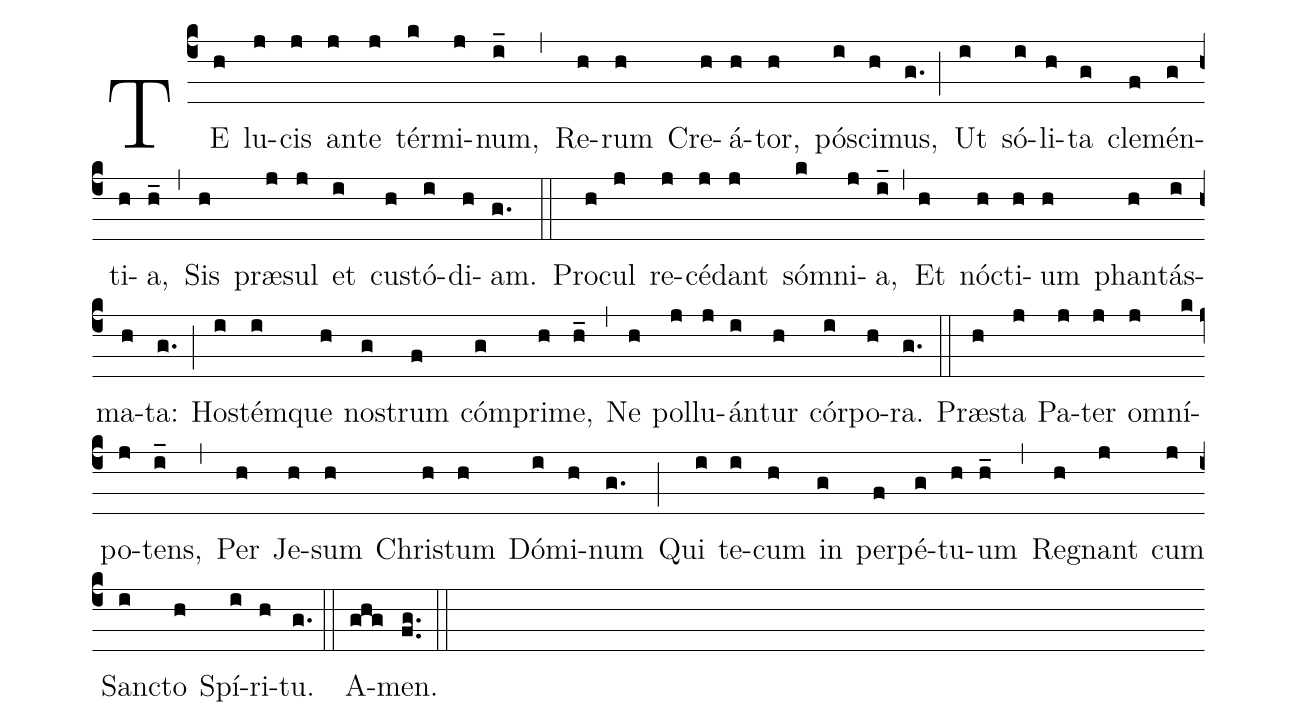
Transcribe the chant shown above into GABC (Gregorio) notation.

%%
(c4)
TE(h) lu(j)cis(j) an(j)te(j) tér(k)mi(j)num,(i_) (,)
Re(h)rum(h) Cre(h)á(h)tor,(h) pó(i)sci(h)mus,(g.) (;)
Ut(i) só(i)li(h)ta(g) cle(f)mén(g)ti(h)a,(h_) (,)
Sis(h) præ(j)sul(j) et(i) cu(h)stó(i)di(h)am.(g.) (::)

Pro(h)cul(j) re(j)cé(j)dant(j) sóm(k)ni(j)a,(i_) (,)
Et(h) nó(h)cti(h)um(h) phan(h)tás(i)ma(h)ta:(g.) (;)
Ho(i)stém(i)que(h) no(g)strum(f) cóm(g)pri(h)me,(h_) (,)
Ne(h) pol(j)lu(j)án(i)tur(h) cór(i)po(h)ra.(g.) (::)

Præ(h)sta(j) Pa(j)ter(j) om(j)ní(k)po(j)tens,(i_) (,)
Per(h) Je(h)sum(h) Chri(h)stum(h) Dó(i)mi(h)num(g.) (;)
Qui(i) te(i)cum(h) in(g) per(f)pé(g)tu(h)um(h_) (,)
Re(h)gnant(j) cum(j) San(i)cto(h) Spí(i)ri(h)tu.(g.) (::)

A(ghg)men.(f.g..) (::)
